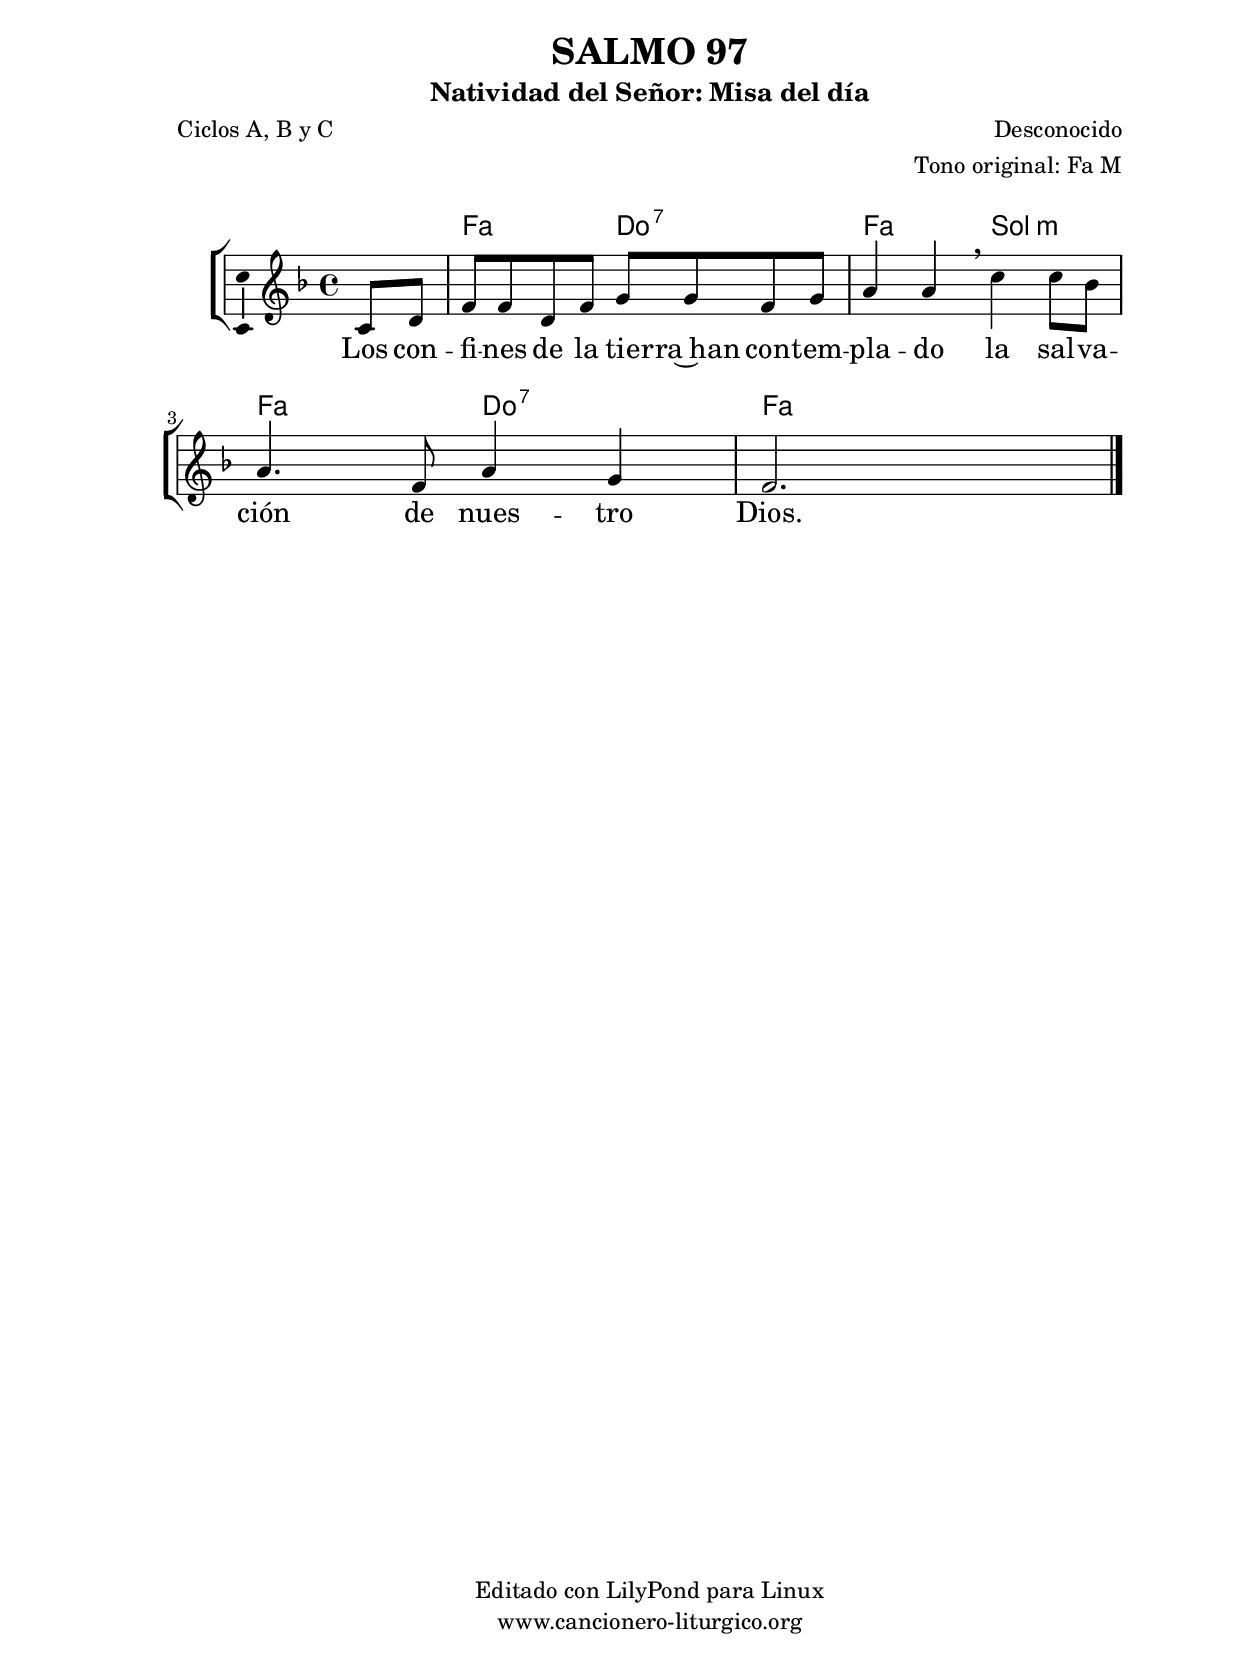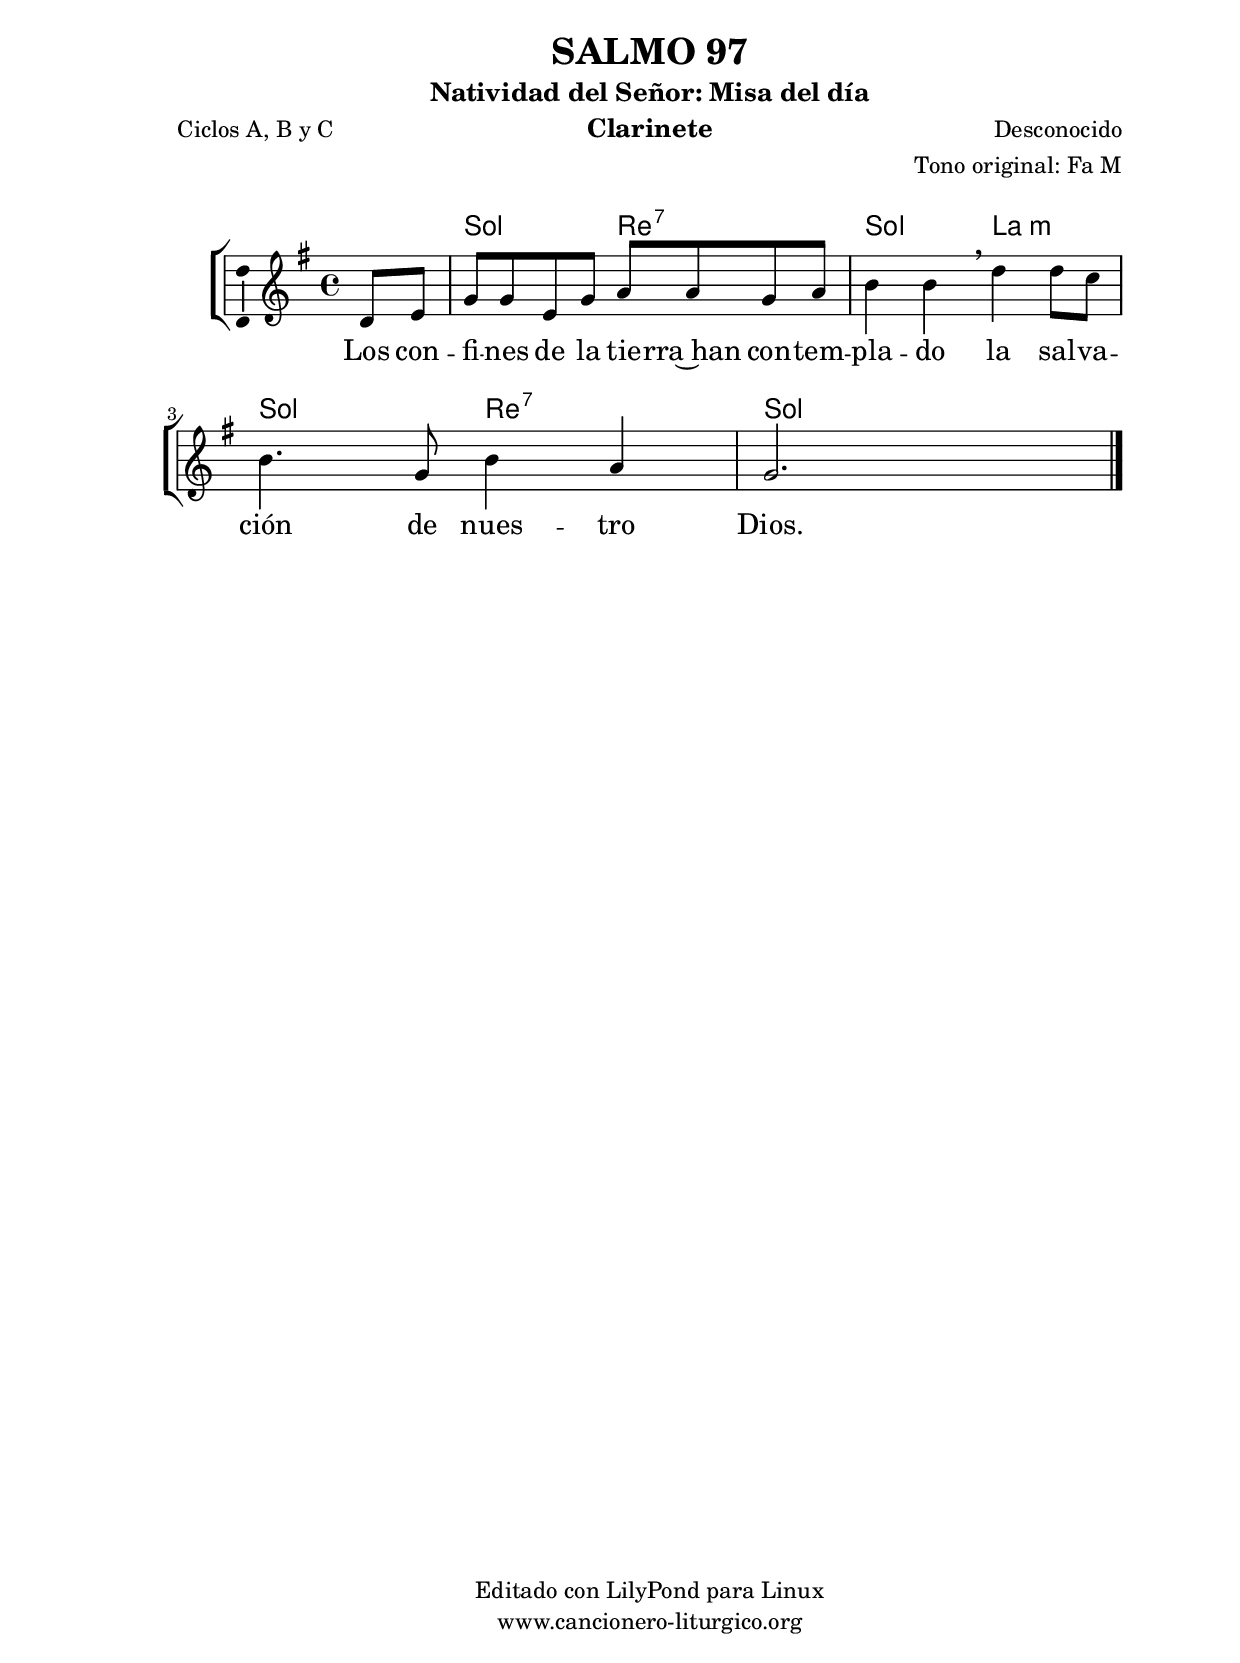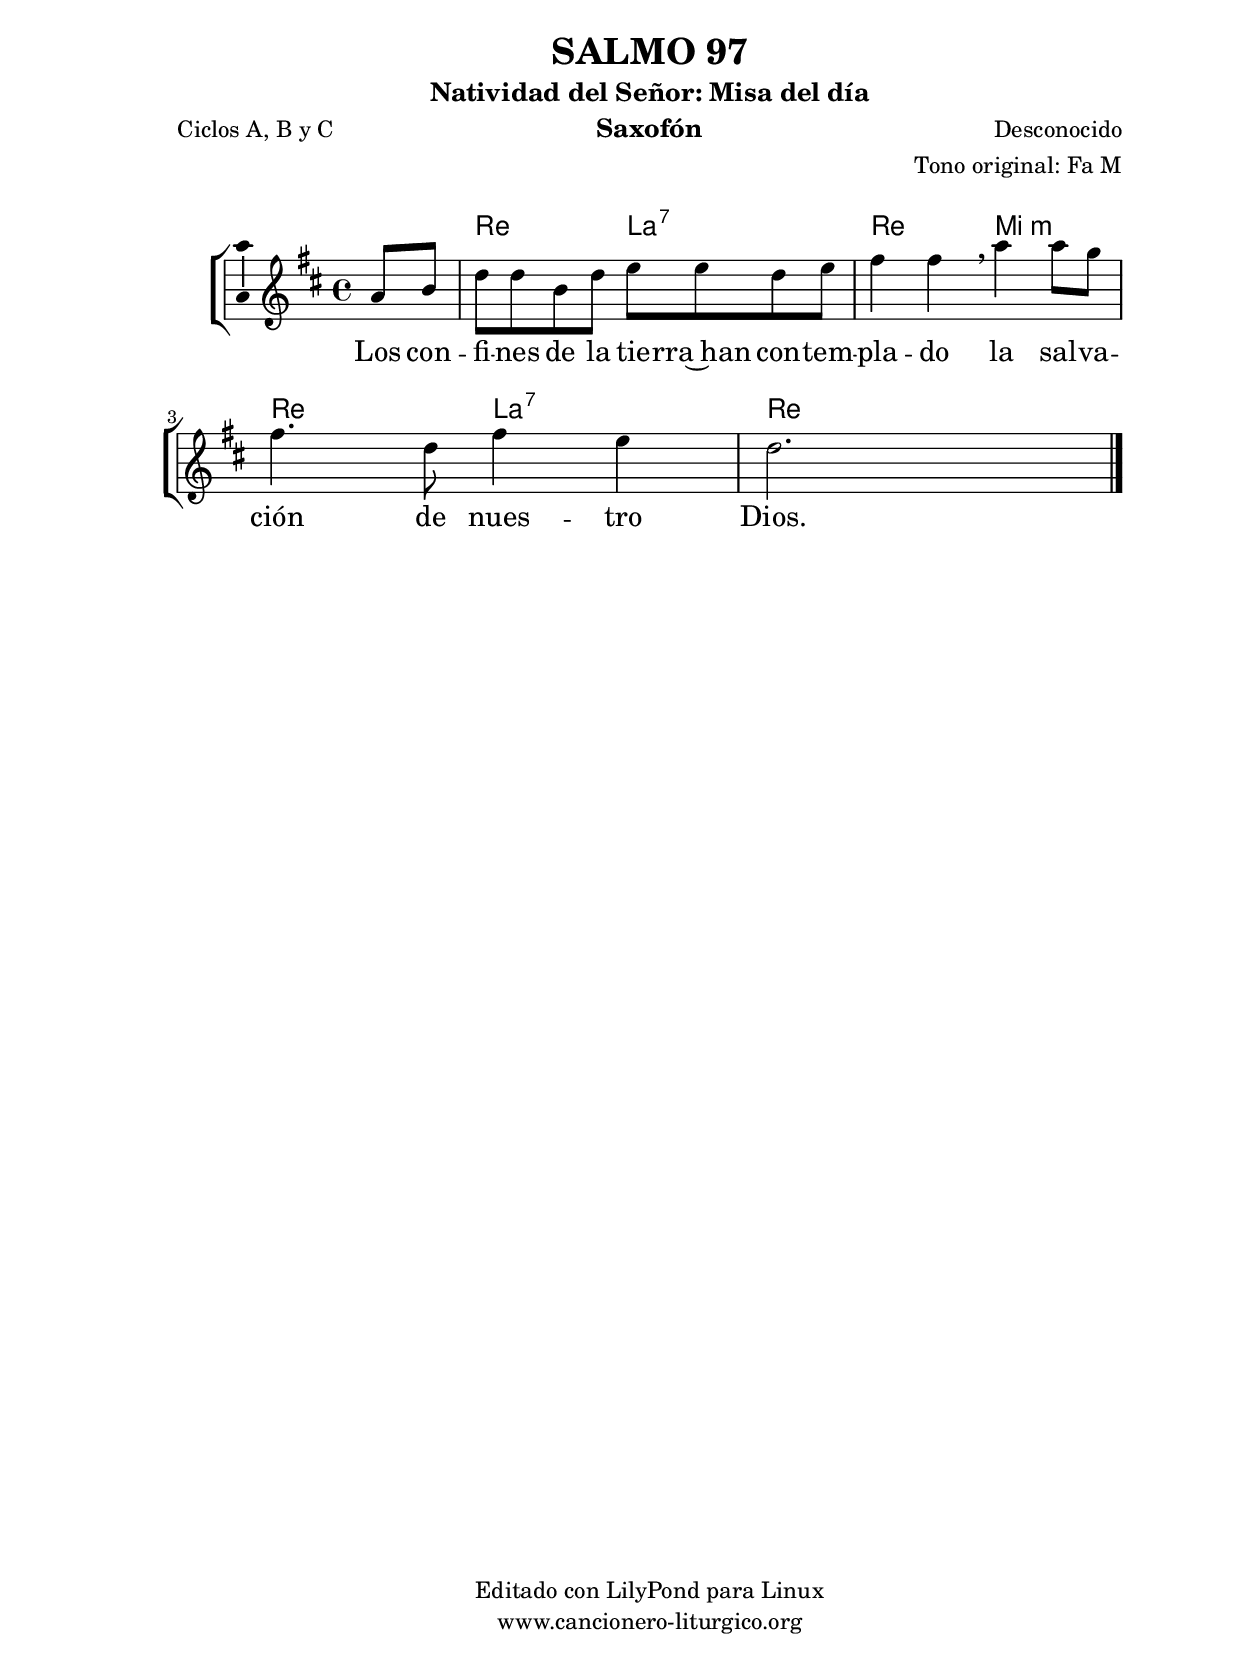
%
%para convertir .midi en .wav:
%timidity filename.midi -Ow -o finename.wav
%
%
%Para convertir de .wav a .mp3:
%lame -h -m j filename.wav
%
%
%para escuchar el midi:
%timidity nombrefichero.midi
%


%versión de lilypond para la que se ha escrito esta partitura:
\version "2.16.0"

	%Tamaño papel
	#(set-default-paper-size "a4")
	%Tamaño partitura
	#(set-global-staff-size 20)
	%No responde al pulsar sobre una nota
	#(ly:set-option 'point-and-click #f)

%parámetros del encabezamiento:
\header {
	title = "SALMO 97"
	subtitle = "Natividad del Señor: Misa del día"
	composer = "Desconocido"
	poet = "Ciclos A, B y C"
	meter = ""
	arranger = "Tono original: Fa M"
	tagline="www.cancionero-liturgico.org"
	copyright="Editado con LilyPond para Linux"
	tiempo = "Navidad"
	usos = "Salmo"
	letra = "Los confines de la tierra han contemplado la salvación de nuestro Dios."
	}

%parámetros asociados al papel:
\paper  {
	oddHeaderMarkup = \markup {\fill-line { \on-the-fly #not-first-page \fromproperty #'header:title \on-the-fly #not-first-page \fromproperty #'header:composer }}
	evenHeaderMarkup = \markup {\fill-line { \fromproperty #'header:composer \fromproperty #'header:title }}
	#(set-paper-size "a4")
	print-page-number = ##f
	first-page-number = 1
	print-first-page-number = ##f
%	head-separation = 3.0 \cm
	top-margin = 2.0 \cm
	bottom-margin = 0.5\cm
%%%	bottom-margin = -1.0\cm
	left-margin = 3.0 \cm
	line-width = 16.0 \cm 
	indent = 8\mm
	interscoreline = 2.\mm
	between-system-space = 15\mm
%	para que las partituras no llenen la hoja:
	ragged-bottom = ##t
%	idem para la última hoja:
	ragged-last-bottom = ##f
%	para que las partituras llenen el ancho del papel:
	ragged-last = ##f
	after-title-space = 2.5 \cm
%page-count=1
%system-count=8

	%Flexible Vertical Spacing
%	markup-markup-spacing =
%	#'((basic-distance . 15) (minimum-distance . 15) (padding . 3))
	markup-system-spacing =
	#'((basic-distance . 15) (minimum-distance . 15) (padding . 3))
	system-system-spacing =
	#'((basic-distance . 15) (minimum-distance . 15) (padding . 3))
	score-system-spacing =
	#'((basic-distance . 15) (minimum-distance . 15) (padding . 5))
%	top-system-spacing = % header
%	#'((basic-distance . 8) (minimum-distance . 0) (padding . 3))
%	top-markup-spacing =
%	#'((basic-distance . 20) (minimum-distance . 20) (padding . 3))
	last-bottom-spacing = % footer
	#'((basic-distance . 5) (minimum-distance . 5) (padding . 3))
%	score-markup-spacing =
%	#'((basic-distance . 16) (minimum-distance . 13) (padding . 3))

	}


%parámetros que afectan a toda la partitura:
global =  {
	%clave de sol (G):
	\clef G
	%armadura:
%	\transpose f e
	\key f \major
	\tempo 4=100
	\set Score.tempoHideNote = ##t
	}


acordes = {
	\italianChords
	\chordmode {
%	\transpose f e
{

s4
f2 c:7 f g:m f c:7 f f

	}
	}
}

melodia = 
%	\transpose f e
{
	\relative c'{

\time 4/4
\partial4 c8 d
f8 f d f g g f g
a4 a \breathe c4 c8 bes
a4. f8 a4 g
f2. s4
	\bar "|."
	}
	}


texto = \lyricmode {
Los con -- fi -- nes de la tie -- rra~han con -- tem -- pla -- do
la sal -- va -- ción de nues -- tro Dios.
	}


acordesStaff = \context ChordNames = acordesStaff <<
	\set chordChanges = ##t
	\acordes
	>>


vozStaff = \context Voice = vozStaff
\with {\consists "Ambitus_engraver"}
<<
%	\set Staff.instrumentName = ""
%	\set Staff.shortInstrumentName = ""
%	\set Staff.midiInstrument = #"clarinet"
%	\set Staff.midiInstrument = #"cello"
%	\set Staff.midiInstrument = #"flute"
	\set Staff.midiInstrument = #"electric guitar (jazz)"
%	\set Staff.midiInstrument = #"english horn"
%	\set Staff.midiInstrument = #"violin"
%	\set Staff.midiInstrument = #"glockenspiel"
	\set Staff.midiMinimumVolume = #0.7
	\set Staff.midiMaximumVolume = #0.9
	\global
	\melodia
	>>


textoStaff = \context Lyrics = textoStaff <<
	\lyricsto vozStaff \texto
	>>

\book {
	\score {
		\context ChoirStaff {
			\override StaffGroup.SystemStartBracket #'collapse-height = #1
			\override Score.SystemStartBar #'collapse-height = #1
			<<
			\acordesStaff
			\vozStaff
			\textoStaff
			>>
			}
		\layout {
	    		\context {
				\Lyrics
				\override LyricText #'font-size = #2
				}
	   		 \context {
				\Score
				%fontSize = #3
				\override StaffSymbol #'staff-space = #(magstep +3)
				%\override Beam #'thickness = #0.55
				%\override SpacingSpanner #'spacing-increment = #1.0
				%\override Slur #'height-limit = #1.5
				}
			}
		}
	\score {
		\unfoldRepeats
		\context ChoirStaff {
			<<
			\acordesStaff
			\vozStaff
			>>
			}
		\midi {
	  		\context {
	  			\Score
				tempoWholesPerMinute = #(ly:make-moment 70 4)
				}
			}
		}
	}

%Partitura para clarinete
#(define output-suffix "C")
\book {
	\header{
		instrument = "Clarinete"
		}
	\score {
		\context ChoirStaff {
			\override StaffGroup.SystemStartBracket #'collapse-height = #1
			\override Score.SystemStartBar #'collapse-height = #1
\transpose c d
			<<
			\acordesStaff
			\vozStaff
			\textoStaff
			>>
			}
		\layout {
	    		\context {
				\Lyrics
				\override LyricText #'font-size = #2
				}
	   		 \context {
				\Score
				%fontSize = #3
				\override StaffSymbol #'staff-space = #(magstep +3)
				%\override Beam #'thickness = #0.55
				%\override SpacingSpanner #'spacing-increment = #1.0
				%\override Slur #'height-limit = #1.5
				}
			}
		}
	}

%Partitura para saxofón
#(define output-suffix "S")
\book {
	\header{
		instrument = "Saxofón"
		}
	\score {
		\context ChoirStaff {
			\override StaffGroup.SystemStartBracket #'collapse-height = #1
			\override Score.SystemStartBar #'collapse-height = #1
\transpose c a
			<<
			\acordesStaff
			\vozStaff
			\textoStaff
			>>
			}
		\layout {
	    		\context {
				\Lyrics
				\override LyricText #'font-size = #2
				}
	   		 \context {
				\Score
				%fontSize = #3
				\override StaffSymbol #'staff-space = #(magstep +3)
				%\override Beam #'thickness = #0.55
				%\override SpacingSpanner #'spacing-increment = #1.0
				%\override Slur #'height-limit = #1.5
				}
			}
		}
	}

